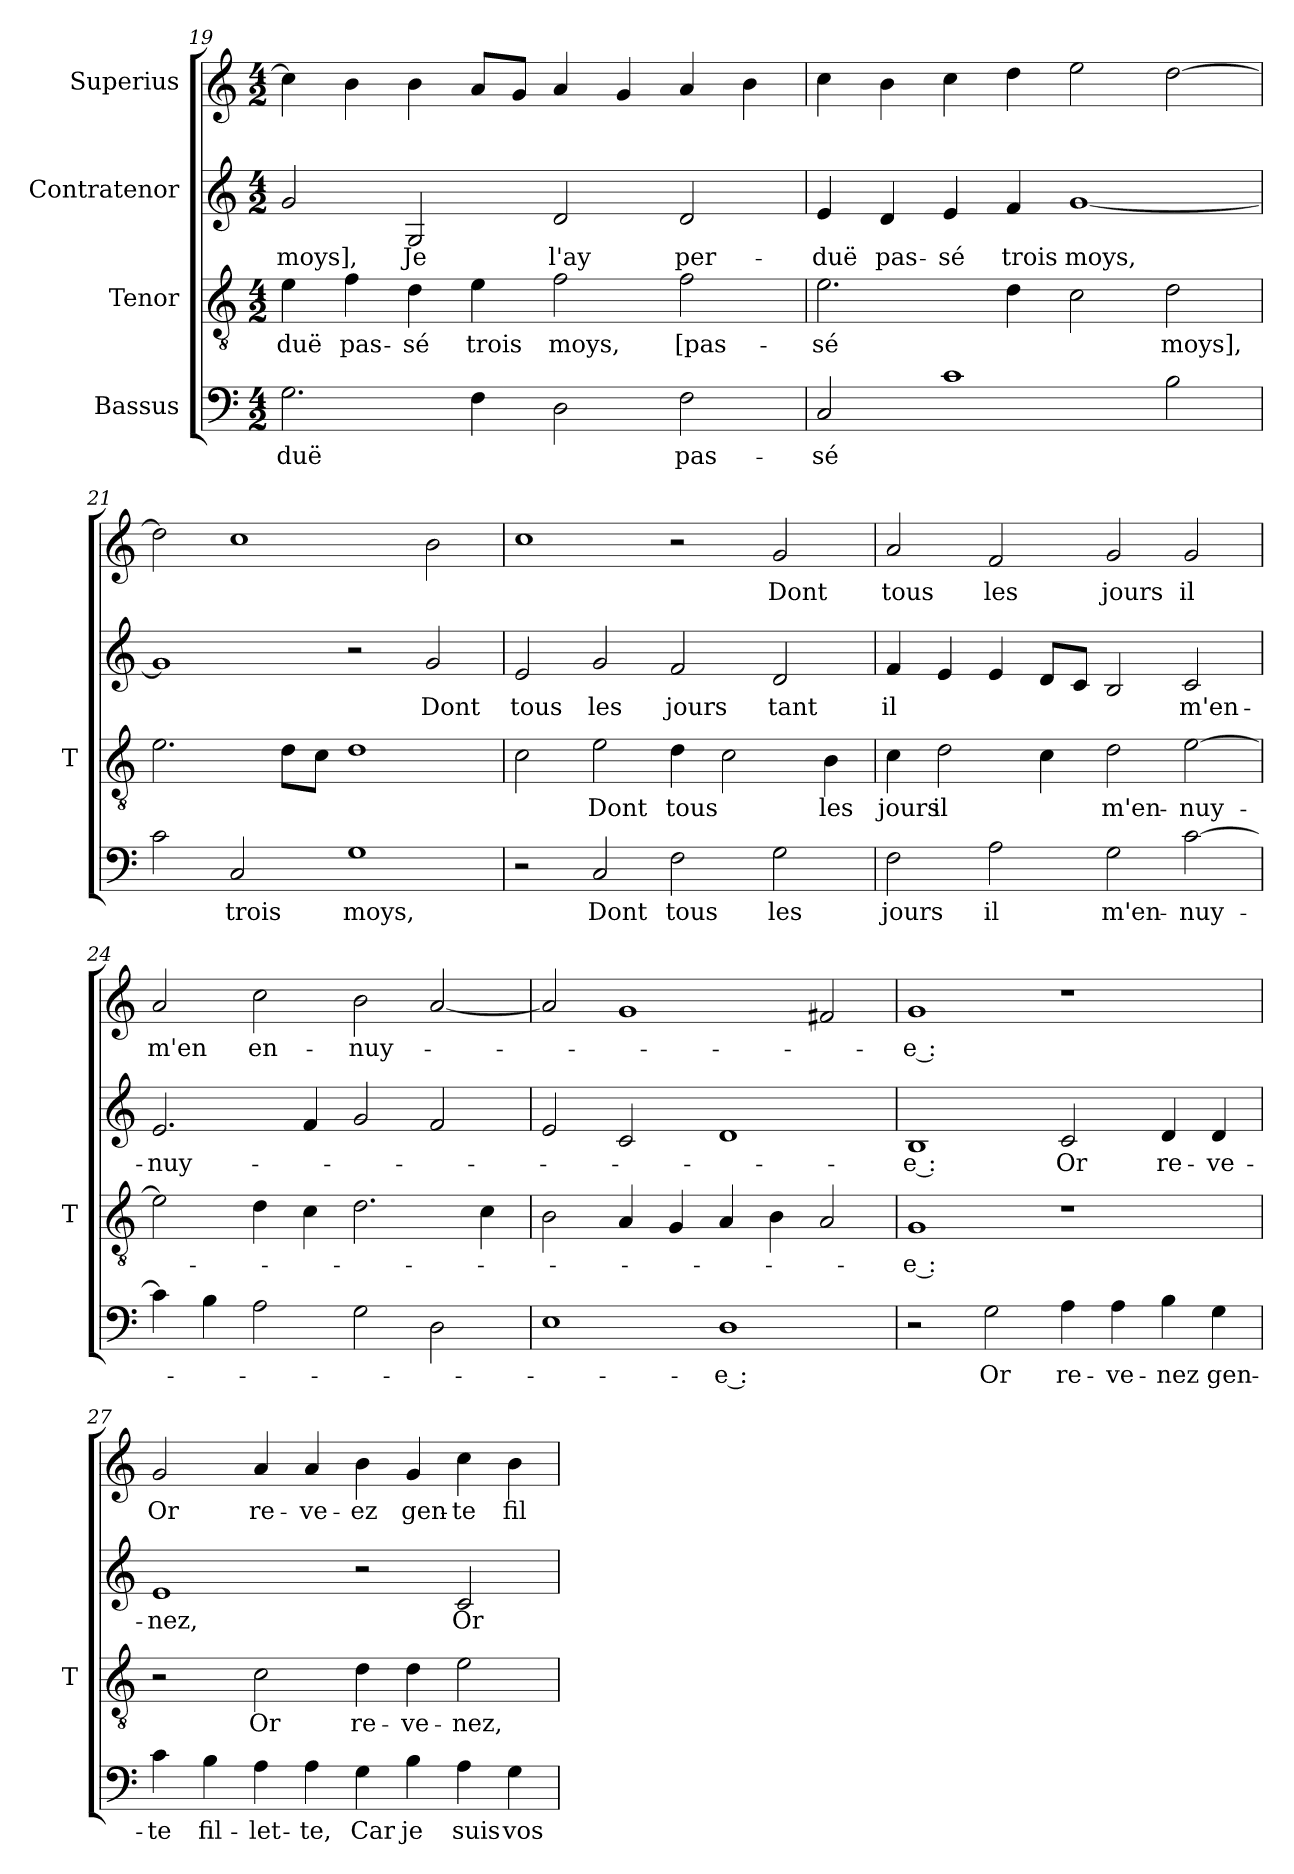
**kern	**text	**kern	**text	**kern	**text	**kern	**text
*part4	*part4	*part3	*part3	*part2	*part2	*part1	*part1
*staff4	*staff4	*staff3	*staff3	*staff2	*staff2	*staff1	*staff1
*I"Bassus	*	*I"Tenor	*	*I"Contratenor	*	*I"Superius	*
*	*	*I'T	*	*	*	*	*
*clefF4	*	*clefGv2	*	*clefG2	*	*clefG2	*
*k[]	*	*k[]	*	*k[]	*	*k[]	*
*M4/2	*	*M4/2	*	*M4/2	*	*M4/2	*
=19	=19	=19	=19	=19	=19	=19	=19
2.G	-duë	4e	-duë	2g	-moys],	4cc]	.
.	.	4f	pas-	.	.	4b	.
.	.	4d	-sé	2G	-Je	4b	.
4F	.	4e	-trois	.	.	8aL	.
.	.	.	.	.	.	8gJ	.
2D	.	2f	-moys,	2d	-l'ay	4a	.
.	.	.	.	.	.	4g	.
2F	pas-	2f	[pas-	2d	per-	4a	.
.	.	.	.	.	.	4b	.
=20	=20	=20	=20	=20	=20	=20	=20
2C	-sé	2.e	-sé	4e	-duë	4cc	.
.	.	.	.	4d	pas-	4b	.
1c	.	.	.	4e	-sé	4cc	.
.	.	4d	.	4f	-trois	4dd	.
.	.	2c	.	[1g	-moys,	2ee	.
2B	.	2d	-moys],	.	.	[2dd	.
=21	=21	=21	=21	=21	=21	=21	=21
2c	.	2.e	.	1g]	.	2dd]	.
2C	-trois	.	.	.	.	1cc	.
.	.	8dL	.	.	.	.	.
.	.	8cJ	.	.	.	.	.
1G	-moys,	1d	.	2r	.	.	.
.	.	.	.	2g	-Dont	2b	.
=22	=22	=22	=22	=22	=22	=22	=22
2r	.	2c	.	2e	-tous	1cc	.
2C	-Dont	2e	-Dont	2g	-les	.	.
2F	-tous	4d	-tous	2f	-jours	2r	.
.	.	2c	.	.	.	.	.
2G	-les	.	.	2d	-tant	2g	-Dont
.	.	4B	-les	.	.	.	.
=23	=23	=23	=23	=23	=23	=23	=23
2F	-jours	4c	-jours	4f	-il	2a	-tous
.	.	2d	-il	4e	.	.	.
2A	-il	.	.	4e	.	2f	-les
.	.	4c	.	8dL	.	.	.
.	.	.	.	8cJ	.	.	.
2G	m'en-	2d	m'en-	2B	.	2g	-jours
[2c	nuy-	[2e	nuy-	2c	m'en-	2g	-il
=24	=24	=24	=24	=24	=24	=24	=24
4c]	.	2e]	.	2.e	nuy-	2a	-m'en
4B	.	.	.	.	.	.	.
2A	.	4d	.	.	.	2cc	en-
.	.	4c	.	4f	.	.	.
2G	.	2.d	.	2g	.	2b	nuy-
2D	.	.	.	2f	.	[2a	.
.	.	4c	.	.	.	.	.
=25	=25	=25	=25	=25	=25	=25	=25
1E	.	2B	.	2e	.	2a]	.
.	.	4A	.	2c	.	1g	.
.	.	4G	.	.	.	.	.
1D	-e :	4A	.	1d	.	.	.
.	.	4B	.	.	.	.	.
.	.	2A	.	.	.	2f#X	.
=26	=26	=26	=26	=26	=26	=26	=26
2r	.	1G	-e :	1B	-e :	1g	-e :
2G	-Or	.	.	.	.	.	.
4A	re-	1r	.	2c	-Or	1r	.
4A	ve-	.	.	.	.	.	.
4B	-nez	.	.	4d	re-	.	.
4G	gen-	.	.	4d	ve-	.	.
=27	=27	=27	=27	=27	=27	=27	=27
4c	-te	2r	.	1e	-nez,	2g	-Or
4B	fil-	.	.	.	.	.	.
4A	let-	2c	-Or	.	.	4a	re-
4A	-te,	.	.	.	.	4a	ve-
4G	-Car	4d	re-	2r	.	4b	-ez
4B	-je	4d	ve-	.	.	4g	gen-
4A	-suis	2e	-nez,	2c	-Or	4cc	-te
4G	vos-	.	.	.	.	4b	fil-
=	=	=	=	=	=	=	=
*-	*-	*-	*-	*-	*-	*-	*-
